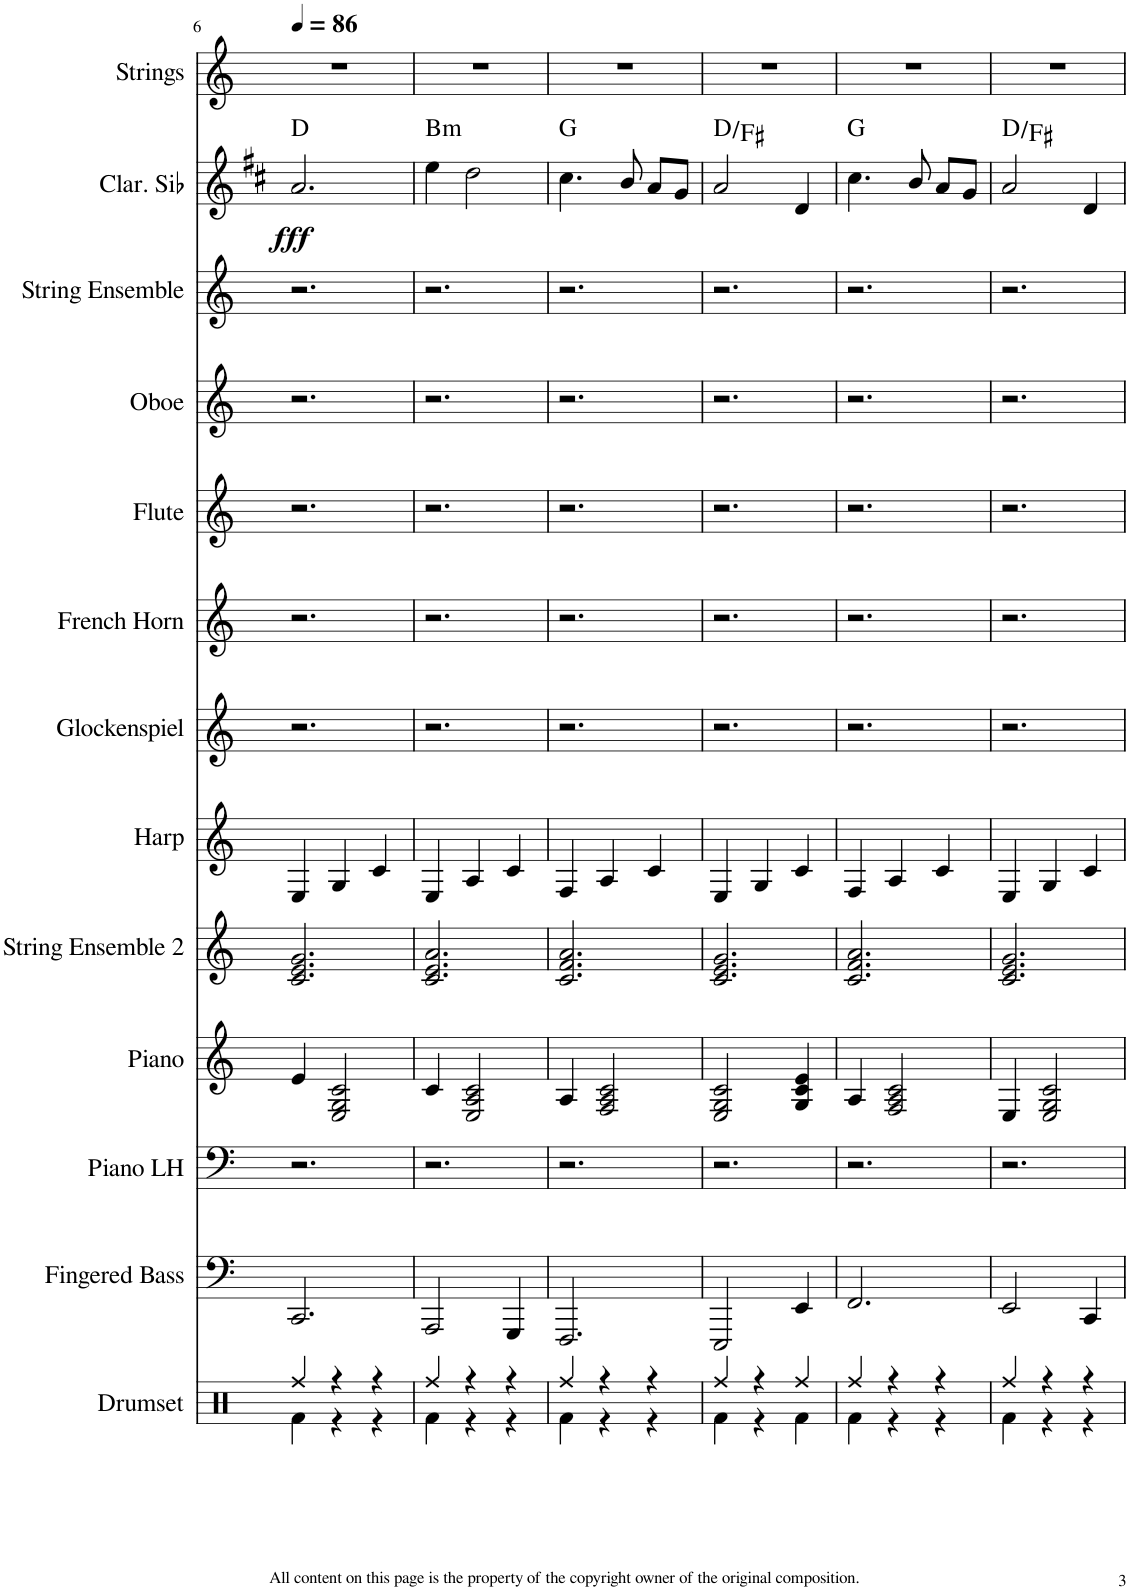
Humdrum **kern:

**kern	**kern	**kern	**kern	**kern	**kern	**kern	**kern	**kern	**kern	**kern	**kern	**dynam	**harte	**kern
*part13	*part12	*part11	*part10	*part9	*part8	*part7	*part6	*part5	*part4	*part3	*part2	*part2	*part2	*part1
*staff13	*staff12	*staff11	*staff10	*staff9	*staff8	*staff7	*staff6	*staff5	*staff4	*staff3	*staff2	*staff2	*	*staff1
*I"Drumset	*I"Fingered Bass	*I"Piano LH	*I"Piano	*I"String Ensemble 2	*I"Harp	*I"Glockenspiel	*I"French Horn	*I"Flute	*I"Oboe	*I"String Ensemble	*I"Clarinette en Sib	*	*	*I"Strings
*I'Drumset	*I'Fingered Bass	*I'Piano LH	*I'Piano	*I'String Ensemble 2	*I'Harp	*I'Glockenspiel	*I'French Horn	*I'Flute	*I'Oboe	*I'String Ensemble	*I'Clar. Sib	*	*	*I'Strings
!!LO:PB:g=z
*clefX	*clefF4	*clefF4	*clefG2	*clefG2	*clefG2	*clefG2	*clefG2	*clefG2	*clefG2	*clefG2	*clefG2	*	*	*clefG2
*	*Trd-7c-12	*	*	*	*	*Trd7c12	*Trd4c7	*	*	*	*Trd1c2	*	*	*
*k[]	*k[]	*k[]	*k[]	*k[]	*k[]	*k[]	*k[]	*k[]	*k[]	*k[]	*k[f#c#]	*	*	*k[]
*M3/4	*M3/4	*M3/4	*M3/4	*M3/4	*M3/4	*M3/4	*M3/4	*M3/4	*M3/4	*M3/4	*M3/4	*	*	*M3/4
*MM86	*MM86	*MM86	*MM86	*MM86	*MM86	*MM86	*MM86	*MM86	*MM86	*MM86	*MM86	*	*	*MM86
=6	=6	=6	=6	=6	=6	=6	=6	=6	=6	=6	=6	=6	=6	=6
*^	*	*	*	*	*	*	*	*	*	*	*	*	*	*
!	!	!	!	!	!	!	!	!	!	!	!	!	!LO:DY:b	!	!
4Rff/	4Rf\	2.CC/	2.r	4e/	2.c/ 2.e/ 2.g/	4E/	2.r	2.r	2.r	2.r	2.r	2.a/	fff	D:maj	2.r
4r	4r	.	.	2E/ 2G/ 2c/	.	4G/	.	.	.	.	.	.	.	.	.
4r	4r	.	.	.	.	4c/	.	.	.	.	.	.	.	.	.
=7	=7	=7	=7	=7	=7	=7	=7	=7	=7	=7	=7	=7	=7	=7	=7
!	!	!	!	!	!	!	!	!	!	!	!	!	!	!LO:H:kt=m	!
4Rff/	4Rf\	2AAA/	2.r	4c/	2.c/ 2.e/ 2.a/	4E/	2.r	2.r	2.r	2.r	2.r	4ee\	.	B:min	2.r
4r	4r	.	.	2E/ 2A/ 2c/	.	4A/	.	.	.	.	.	2dd\	.	.	.
4r	4r	4GGG/	.	.	.	4c/	.	.	.	.	.	.	.	.	.
=8	=8	=8	=8	=8	=8	=8	=8	=8	=8	=8	=8	=8	=8	=8	=8
4Rff/	4Rf\	2.FFF/	2.r	4A/	2.c/ 2.f/ 2.a/	4F/	2.r	2.r	2.r	2.r	2.r	4.cc#\	.	G:maj	2.r
4r	4r	.	.	2F/ 2A/ 2c/	.	4A/	.	.	.	.	.	.	.	.	.
.	.	.	.	.	.	.	.	.	.	.	.	8b/	.	.	.
4r	4r	.	.	.	.	4c/	.	.	.	.	.	8a/L	.	.	.
.	.	.	.	.	.	.	.	.	.	.	.	8g/J	.	.	.
=9	=9	=9	=9	=9	=9	=9	=9	=9	=9	=9	=9	=9	=9	=9	=9
4Rff/	4Rf\	2EEE/	2.r	2E/ 2G/ 2c/	2.c/ 2.e/ 2.g/	4E/	2.r	2.r	2.r	2.r	2.r	2a/	.	D:maj/3	2.r
4r	4r	.	.	.	.	4G/	.	.	.	.	.	.	.	.	.
4Rff/	4Rf\	4EE/	.	4G/ 4c/ 4e/	.	4c/	.	.	.	.	.	4d/	.	.	.
=10	=10	=10	=10	=10	=10	=10	=10	=10	=10	=10	=10	=10	=10	=10	=10
4Rff/	4Rf\	2.FF/	2.r	4A/	2.c/ 2.f/ 2.a/	4F/	2.r	2.r	2.r	2.r	2.r	4.cc#\	.	G:maj	2.r
4r	4r	.	.	2F/ 2A/ 2c/	.	4A/	.	.	.	.	.	.	.	.	.
.	.	.	.	.	.	.	.	.	.	.	.	8b/	.	.	.
4r	4r	.	.	.	.	4c/	.	.	.	.	.	8a/L	.	.	.
.	.	.	.	.	.	.	.	.	.	.	.	8g/J	.	.	.
=11	=11	=11	=11	=11	=11	=11	=11	=11	=11	=11	=11	=11	=11	=11	=11
4Rff/	4Rf\	2EE/	2.r	4E/	2.c/ 2.e/ 2.g/	4E/	2.r	2.r	2.r	2.r	2.r	2a/	.	D:maj/3	2.r
4r	4r	.	.	2E/ 2G/ 2c/	.	4G/	.	.	.	.	.	.	.	.	.
4r	4r	4CC/	.	.	.	4c/	.	.	.	.	.	4d/	.	.	.
*v	*v	*	*	*	*	*	*	*	*	*	*	*	*	*	*
=	=	=	=	=	=	=	=	=	=	=	=	=	=	=
*-	*-	*-	*-	*-	*-	*-	*-	*-	*-	*-	*-	*-	*-	*-
